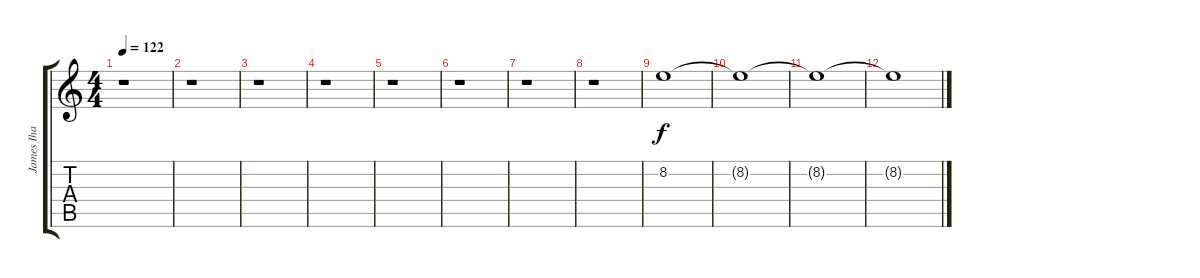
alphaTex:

\track ("James Iha" "James Iha") {instrument acousticguitarnylon}
\staff {score tabs}
\tuning (Db4 Ab3 E3 B2 Gb2 Db2) {hide}
\ts (4 4)
\tempo 122
\clef g2
\ks c
r.1{dy f} |
r.1 |
r.1 |
r.1 |
r.1 |
r.1 |
r.1 |
r.1 |
8.2.1 |
8.2{t}.1 |
8.2{t}.1 |
8.2{t}.1
